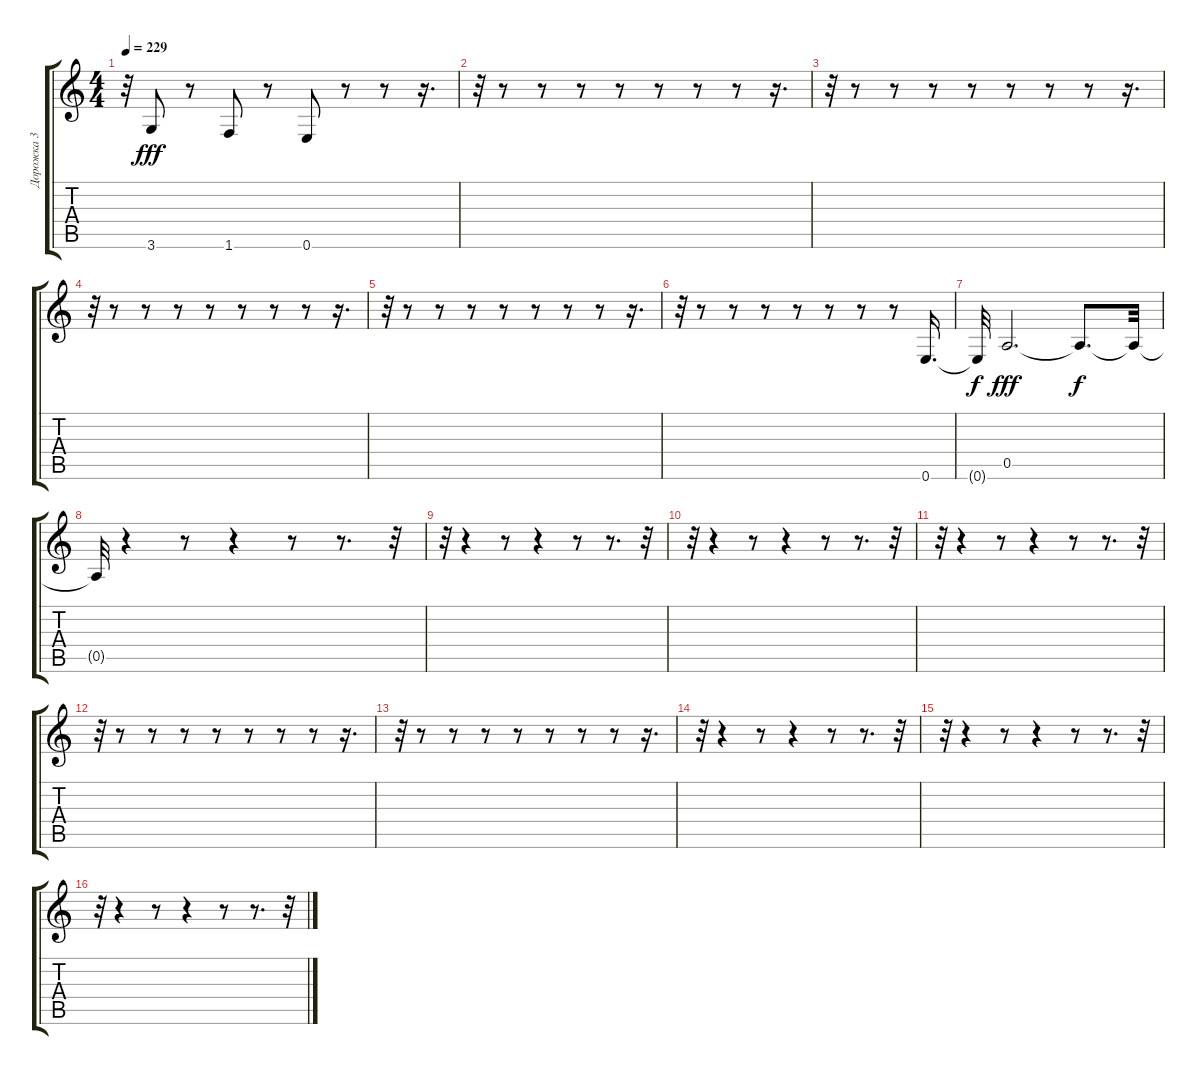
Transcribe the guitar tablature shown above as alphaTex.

\track ("Дорожка 3" "Дорожка 3") {instrument electricbassfinger}
\staff {score tabs}
\tuning (E4 B3 G3 D3 A2 E2) {hide}
\ts (4 4)
\tempo 229
\clef g2
\ks c
r.32{dy f} 3.6.8{dy fff} r.8 1.6.8 r.8 0.6.8 r.8 r.8 r.16{d} |
r.32 r.8 r.8 r.8 r.8 r.8 r.8 r.8 r.16{d} |
r.32 r.8 r.8 r.8 r.8 r.8 r.8 r.8 r.16{d} |
r.32 r.8 r.8 r.8 r.8 r.8 r.8 r.8 r.16{d} |
r.32 r.8 r.8 r.8 r.8 r.8 r.8 r.8 r.16{d} |
r.32 r.8 r.8 r.8 r.8 r.8 r.8 r.8 0.6.16{d} |
0.6{t}.32{dy f} 0.5.2{d dy fff} 0.5{t}.8{d dy f} 0.5{t}.32 |
0.5{t}.32 r.4 r.8 r.4 r.8 r.8{d} r.32 |
r.32 r.4 r.8 r.4 r.8 r.8{d} r.32 |
r.32 r.4 r.8 r.4 r.8 r.8{d} r.32 |
r.32 r.4 r.8 r.4 r.8 r.8{d} r.32 |
r.32 r.8 r.8 r.8 r.8 r.8 r.8 r.8 r.16{d} |
r.32 r.8 r.8 r.8 r.8 r.8 r.8 r.8 r.16{d} |
r.32 r.4 r.8 r.4 r.8 r.8{d} r.32 |
r.32 r.4 r.8 r.4 r.8 r.8{d} r.32 |
r.32 r.4 r.8 r.4 r.8 r.8{d} r.32
